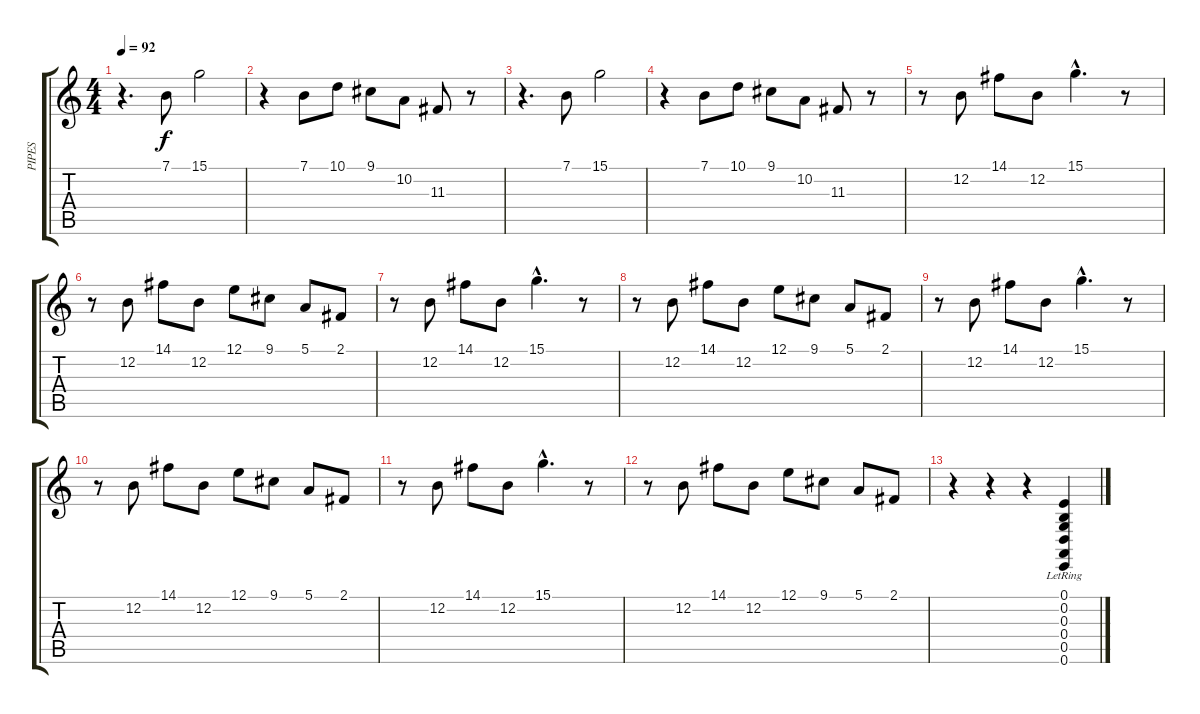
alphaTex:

\track ("PIPES" "PIPES") {instrument piccolo}
\staff {score tabs}
\tuning (E4 B3 G3 D3 A2 E2) {hide}
\ts (4 4)
\tempo 92
\clef g2
\ks c
r.4{d dy f} 7.1.8 15.1.2 |
r.4 7.1.8 10.1.8 9.1.8 10.2.8 11.3.8 r.8 |
r.4{d} 7.1.8 15.1.2 |
r.4 7.1.8 10.1.8 9.1.8 10.2.8 11.3.8 r.8 |
r.8{volume 16 instrument recorder} 12.2.8 14.1.8 12.2.8 15.1{hac}.4{d} r.8 |
r.8 12.2.8 14.1.8 12.2.8 12.1.8 9.1.8 5.1.8 2.1.8 |
r.8 12.2.8 14.1.8 12.2.8 15.1{hac}.4{d} r.8 |
r.8 12.2.8 14.1.8 12.2.8 12.1.8 9.1.8 5.1.8 2.1.8 |
r.8 12.2.8 14.1.8 12.2.8 15.1{hac}.4{d} r.8 |
r.8 12.2.8 14.1.8 12.2.8 12.1.8 9.1.8 5.1.8 2.1.8 |
r.8 12.2.8 14.1.8 12.2.8 15.1{hac}.4{d} r.8 |
r.8 12.2.8 14.1.8 12.2.8 12.1.8 9.1.8 5.1.8 2.1.8 |
r.4 r.4 r.4 (0.1{lr} 0.2{lr} 0.3{lr} 0.4{lr} 0.5{lr} 0.6).4{instrument gunshot}
